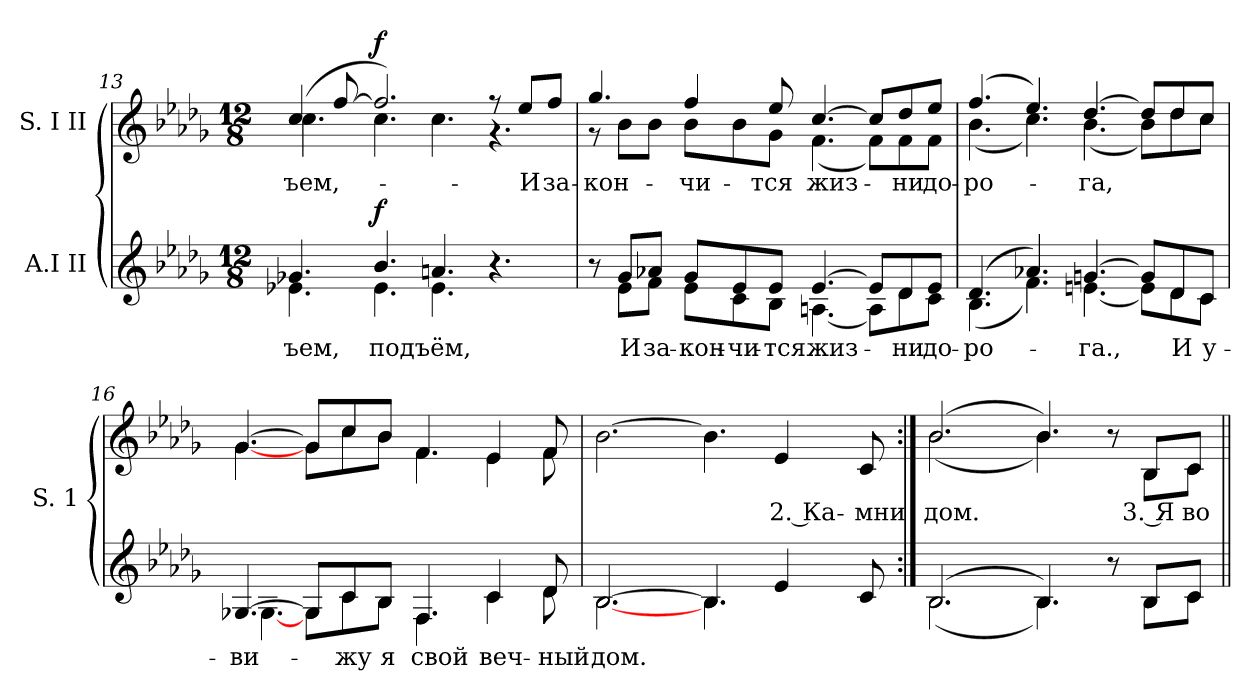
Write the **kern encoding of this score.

**kern	**text	**dynam	**kern	**text	**dynam
*part2	*part2	*part2	*part1	*part1	*part1
*staff2	*staff2	*staff2	*staff1	*staff1	*staff1
*I"A.I  II	*	*	*I"S. I II	*	*
*	*	*	*I'S. 1	*	*
*clefG2	*	*	*clefG2	*	*
*k[b-e-a-d-g-]	*	*	*k[b-e-a-d-g-]	*	*
*b-:	*	*	*b-:	*	*
*M12/8	*	*	*M12/8	*	*
=13	=13	=13	=13	=13	=13
!	!LO:LY:a:color=#000000	!	!	!	!
*^	*	*	*	*	*
!	!	!	!	!	!LO:LY:a:color=#000000	!
*	*	*	*	*^	*	*
4.g-Xi/	4.e-Xi\	-ъем,	.	(4cci/	4.cci\	-ъем,-	.
.	.	.	.	[>8ffi/	.	.	.
!	!	!LO:LY:a:color=#000000	!	!	!	!	!
4.b-i/	4.e-i\	подъём,	f	2.ffi/])	4.cci\	.	f
4.ani/	4.e-i\	.	.	.	4.cci\	.	.
4.r	4.ryy	.	.	8r	4.r	.	.
!	!	!	!	!	!	!LO:LY:a:color=#000000	!
.	.	.	.	8ee-i/L	.	-И	.
!	!	!	!	!	!	!LO:LY:a:color=#000000	!
.	.	.	.	8ffi/J	.	за-	.
!!LO:PB:g=z	!!
=14	=14	=14	=14	=14	=14	=14	=14
!	!	!	!	!	!	!LO:LY:a:color=#000000	!
8r	8ryy	.	.	4.gg-i/	8r	-кон-	.
!	!	!LO:LY:a:color=#000000	!	!	!	!	!
8g-i/L	8e-i\L	И	.	.	8b-i\L	.	.
!	!	!LO:LY:a:color=#000000	!	!	!	!	!
8a-Xi/J	8fi\J	за-	.	.	8b-i\J	.	.
!	!	!LO:LY:a:color=#000000	!	!	!	!	!
!	!	!	!	!	!	!LO:LY:a:color=#000000	!
8g-i/L	8e-i\L	-кон-	.	4ffi/	8b-i\L	-чи-	.
!	!	!LO:LY:a:color=#000000	!	!	!	!	!
8e-i/	8ci\	-чи-	.	.	8b-i\	.	.
!	!	!LO:LY:a:color=#000000	!	!	!	!	!
!	!	!	!	!	!	!LO:LY:a:color=#000000	!
8e-i/J	8B-i\J	-тся	.	8ee-i/	8g-i\J	-тся	.
!	!	!LO:LY:a:color=#000000	!	!	!	!	!
!	!	!	!	!	!	!LO:LY:a:color=#000000	!
[>4.e-i/	[<4.Ani\	жиз-	.	[>4.cci/	(4.fi\	жиз-	.
8e-i/L]	8Ai\L]	.	.	8cci/L]	8fi\L)	.	.
!	!	!LO:LY:a:color=#000000	!	!	!	!	!
!	!	!	!	!	!	!LO:LY:a:color=#000000	!
8d-i/	8d-i\	-ни	.	8dd-i/	8fi\	-ни	.
!	!	!LO:LY:a:color=#000000	!	!	!	!	!
!	!	!	!	!	!	!LO:LY:a:color=#000000	!
8e-i/J	8ci\J	до-	.	8ee-i/J	8fi\J	до-	.
=15	=15	=15	=15	=15	=15	=15	=15
!	!	!LO:LY:a:color=#000000	!	!	!	!	!
!	!	!	!	!	!	!LO:LY:a:color=#000000	!
(4.d-i/	(4.B-i\	-ро-	.	(4.ffi/	(4.b-i\	-ро-	.
4.a-Xi/)	4.fi\)	.	.	4.ee-i/)	4.cci\)	.	.
!	!	!LO:LY:a:color=#000000	!	!	!	!	!
!	!	!	!	!	!	!LO:LY:a:color=#000000	!
[>4.gni/	[<4.eni\	-га.,	.	[>4.dd-i/	(4.b-i\	-га,	.
8gi/L]	8ei\L]	.	.	8dd-i/L]	8b-i\L)	.	.
!	!	!LO:LY:a:color=#000000	!	!	!	!	!
8d-i/	8d-i\	И	.	8dd-i/	8dd-i\	.	.
!	!	!LO:LY:a:color=#000000	!	!	!	!	!
8ci/J	8ci\J	у-	.	8cci/J	8cci\J	.	.
=16	=16	=16	=16	=16	=16	=16	=16
!	!	!LO:LY:a:color=#000000	!	!	!	!	!
[>4.G-Xi/	[<4.G-i\	-ви-	.	[>4.g-i/	[<4.g-i\	.	.
8G-i/L]	8G-i\L	.	.	8g-i/L]	8g-i\L	.	.
!	!	!LO:LY:a:color=#000000	!	!	!	!	!
8ci/	8ci\	-жу	.	8cci/	8cci\	.	.
!	!	!LO:LY:a:color=#000000	!	!	!	!	!
8B-i/J	8B-i\J	я	.	8b-i/J	8b-i\J	.	.
!	!	!LO:LY:a:color=#000000	!	!	!	!	!
4.Fi/	4.Fi\	свой	.	4.fi/	4.fi\	.	.
!	!	!LO:LY:a:color=#000000	!	!	!	!	!
4ci/	4ci\	веч-	.	4e-i/	4e-i\	.	.
!	!	!LO:LY:a:color=#000000	!	!	!	!	!
8d-i/	8d-i\	-ный	.	8fi/	8fi\	.	.
*	*	*	*	*v	*v	*	*
!!LO:LB:g=z
=17	=17	=17	=17	=17	=17	=17
*	*	*	*	*^	*	*
!	!	!LO:LY:a:color=#000000	!	!	!	!	!
*	*	*	*	*v	*v	*	*
[>2.B-i/	[<2.B-i\	дом.	.	[>2.b-i\	.	.
4.B-i/]	4.B-i\	.	.	4.b-i\]	.	.
!	!	!	!	!	!LO:LY:b:color=#000000	!
4e-i/	4.ryy	.	.	4e-i/	2. Ка-	.
!	!	!	!	!	!LO:LY:b:color=#000000	!
8ci/	.	.	.	8ci/	-мни	.
=18:|!	=18:|!	=18:|!	=18:|!	=18:|!	=18:|!	=18:|!
!	!	!	!	!	!LO:LY:b:color=#000000	!
*	*	*	*	*^	*	*
(2.B-i/	(2.B-i\	.	.	(2.b-i/	(2.b-i\	дом.	.
4.B-i/)	4.B-i\)	.	.	4.b-i/)	4.b-i\)	.	.
8r	8ryy	.	.	8r	8ryy	.	.
!	!	!	!	!	!	!LO:LY:b:color=#000000	!
8B-i/L	8B-i\L	.	.	8B-i/L	8B-i\L	3. Я	.
!	!	!	!	!	!	!LO:LY:b:color=#000000	!
8ci/J	8ci\J	.	.	8ci/J	8ci\J	во	.
*v	*v	*	*	*	*	*	*
*	*	*	*v	*v	*	*
=||	=||	=||	=||	=||	=||
*-	*-	*-	*-	*-	*-
